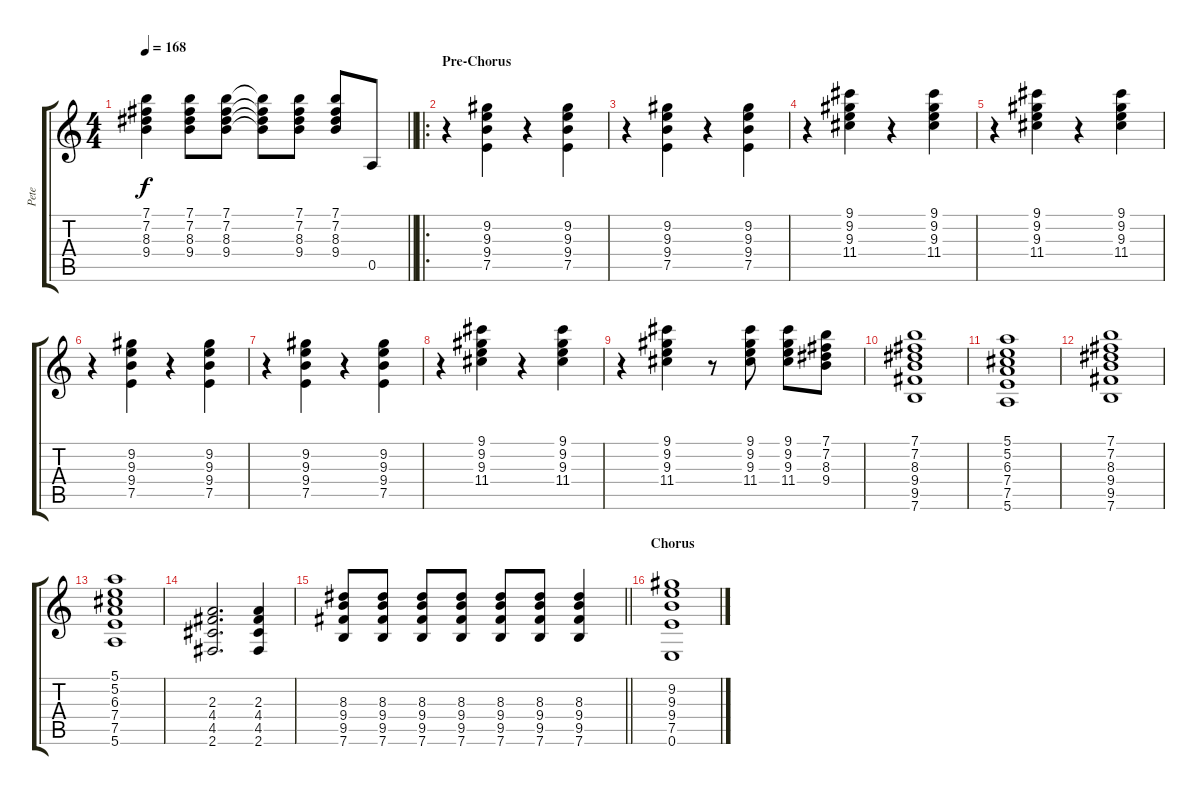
\track ("Pete" "Pete") {instrument overdrivenguitar}
\staff {score tabs}
\tuning (E4 B3 G3 D3 A2 E2) {hide}
\ts (4 4)
\tempo 168
\clef g2
\barLineRight lightlight
\ks c
(7.1 7.2 8.3 9.4).4{dy f} (7.1 7.2 8.3 9.4).8 (7.1 7.2 8.3 9.4).8 (7.1{t} 7.2{t} 8.3{t} 9.4{t}).8 (7.1 7.2 8.3 9.4).8 (7.1 7.2 8.3 9.4).8 0.5.8 |
\ro
\section ("" "Pre-Chorus")
r.4 (9.2 9.3 9.4 7.5).4 r.4 (9.2 9.3 9.4 7.5).4 |
r.4 (9.2 9.3 9.4 7.5).4 r.4 (9.2 9.3 9.4 7.5).4 |
r.4 (9.1 9.2 9.3 11.4).4 r.4 (9.1 9.2 9.3 11.4).4 |
r.4 (9.1 9.2 9.3 11.4).4 r.4 (9.1 9.2 9.3 11.4).4 |
r.4 (9.2 9.3 9.4 7.5).4 r.4 (9.2 9.3 9.4 7.5).4 |
r.4 (9.2 9.3 9.4 7.5).4 r.4 (9.2 9.3 9.4 7.5).4 |
r.4 (9.1 9.2 9.3 11.4).4 r.4 (9.1 9.2 9.3 11.4).4 |
r.4 (9.1 9.2 9.3 11.4).4 r.8 (9.1 9.2 9.3 11.4).8 (9.1 9.2 9.3 11.4).8 (7.1 7.2 8.3 9.4).8 |
(7.1 7.2 8.3 9.4 9.5 7.6).1 |
(5.1 5.2 6.3 7.4 7.5 5.6).1 |
(7.1 7.2 8.3 9.4 9.5 7.6).1 |
(5.1 5.2 6.3 7.4 7.5 5.6).1 |
(2.3 4.4 4.5 2.6).2{d} (2.3 4.4 4.5 2.6).4 |
\barLineRight lightlight
(8.3 9.4 9.5 7.6).8 (8.3 9.4 9.5 7.6).8 (8.3 9.4 9.5 7.6).8 (8.3 9.4 9.5 7.6).8 (8.3 9.4 9.5 7.6).8 (8.3 9.4 9.5 7.6).8 (8.3 9.4 9.5 7.6).4 |
\section ("" "Chorus")
(9.2 9.3 9.4 7.5 0.6).1
